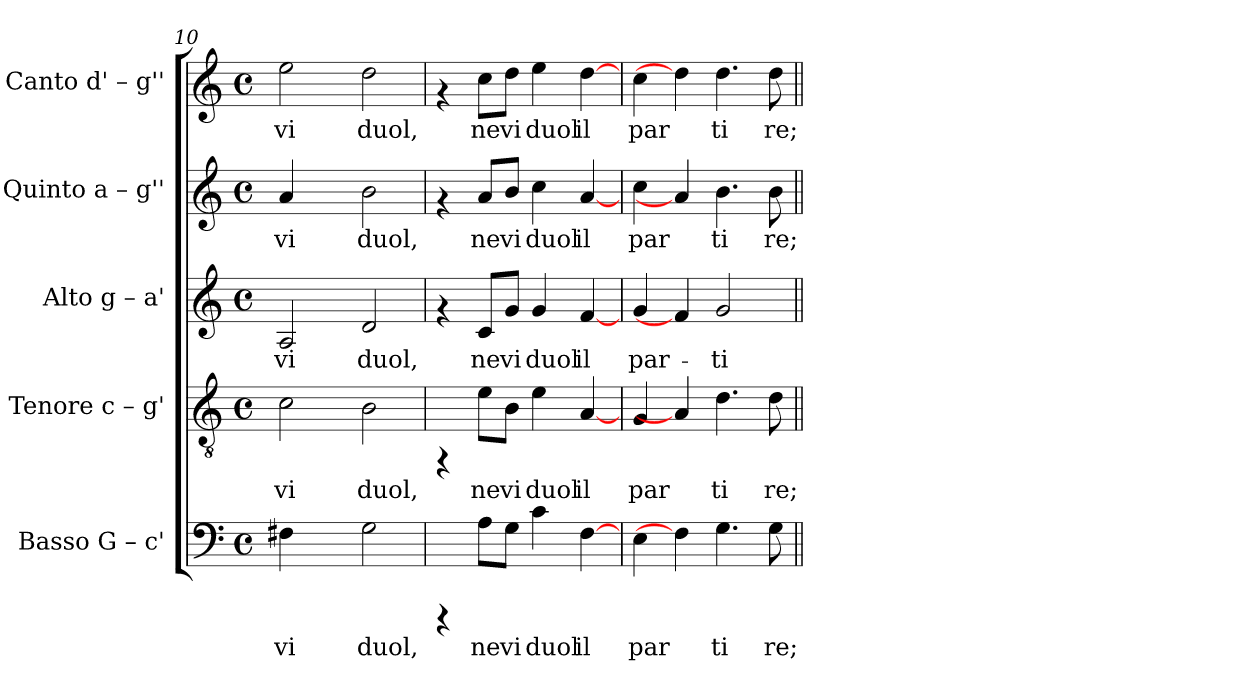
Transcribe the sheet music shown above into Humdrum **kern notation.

**kern	**text	**kern	**text	**kern	**text	**kern	**text	**kern	**text
*part5	*part5	*part4	*part4	*part3	*part3	*part2	*part2	*part1	*part1
*staff5	*staff5	*staff4	*staff4	*staff3	*staff3	*staff2	*staff2	*staff1	*staff1
*I"Basso  G – c'	*	*I"Tenore  c – g'	*	*I"Alto  g – a'	*	*I"Quinto  a – g''	*	*I"Canto  d' – g''	*
*clefF4	*	*clefGv2	*	*clefG2	*	*clefG2	*	*clefG2	*
*k[]	*	*k[]	*	*k[]	*	*k[]	*	*k[]	*
*C:	*	*C:	*	*C:	*	*C:	*	*C:	*
*M4/4	*	*M4/4	*	*M4/4	*	*M4/4	*	*M4/4	*
*met(c)	*	*met(c)	*	*met(c)	*	*met(c)	*	*met(c)	*
=10	=10	=10	=10	=10	=10	=10	=10	=10	=10
!	!LO:LY:b:rj	!	!LO:LY:b:rj	!	!LO:LY:b:rj	!	!LO:LY:b:rj	!	!LO:LY:b:rj
4F#X\	vi	2c\	vi	2A/	vi	4a/	vi	2ee\	vi
4ryy	.	.	.	.	.	4ryy	.	.	.
!	!LO:LY:b:rj	!	!LO:LY:b:rj	!	!LO:LY:b:rj	!	!LO:LY:b:rj	!	!LO:LY:b:rj
2G\	duol,	2B\	duol,	2d/	duol,	2b\	duol,	2dd\	duol,
=11	=11	=11	=11	=11	=11	=11	=11	=11	=11
4rCCC	.	4rFF	.	4rf	.	4rf	.	4rf	.
!	!LO:LY:b:rj	!	!LO:LY:b:rj	!	!LO:LY:b:rj	!	!LO:LY:b:rj	!	!LO:LY:b:rj
8A\L	ne	8e\L	ne	8c/L	ne	8a/L	ne	8cc\L	ne
!	!LO:LY:b:rj	!	!LO:LY:b:rj	!	!LO:LY:b:rj	!	!LO:LY:b:rj	!	!LO:LY:b:rj
8G\J	vi	8B\J	vi	8g/J	vi	8b/J	vi	8dd\J	vi
!	!LO:LY:b:rj	!	!LO:LY:b:rj	!	!LO:LY:b:rj	!	!LO:LY:b:rj	!	!LO:LY:b:rj
4c\	duol	4e\	duol	4g/	duol	4cc\	duol	4ee\	duol
!	!LO:LY:b:rj	!	!LO:LY:b:rj	!	!LO:LY:b:rj	!	!LO:LY:b:rj	!	!LO:LY:b:rj
[4F\	il	[4A/	il	[4f/	il	[4a/	il	[4dd\	il
=12	=12	=12	=12	=12	=12	=12	=12	=12	=12
!	!LO:LY:b:rj	!	!LO:LY:b:rj	!	!LO:LY:b:rj	!	!LO:LY:b:rj	!	!LO:LY:b:rj
4E\	par	4G/	par	4g/	par-	4cc\	par	4cc\	par
4F\]	.	4A/]	.	4f/]	.	4a/]	.	4dd\]	.
!	!LO:LY:b:rj	!	!LO:LY:b:rj	!	!LO:LY:b:rj	!	!LO:LY:b:rj	!	!LO:LY:b:rj
4.G\	ti	4.d\	ti	2g/	-ti-	4.b\	ti	4.dd\	ti
!	!LO:LY:b:rj	!	!LO:LY:b:rj	!	!	!	!LO:LY:b:rj	!	!LO:LY:b:rj
8G\	re;	8d\	re;	.	.	8b\	re;	8dd\	re;
=||	=||	=||	=||	=||	=||	=||	=||	=||	=||
*-	*-	*-	*-	*-	*-	*-	*-	*-	*-
